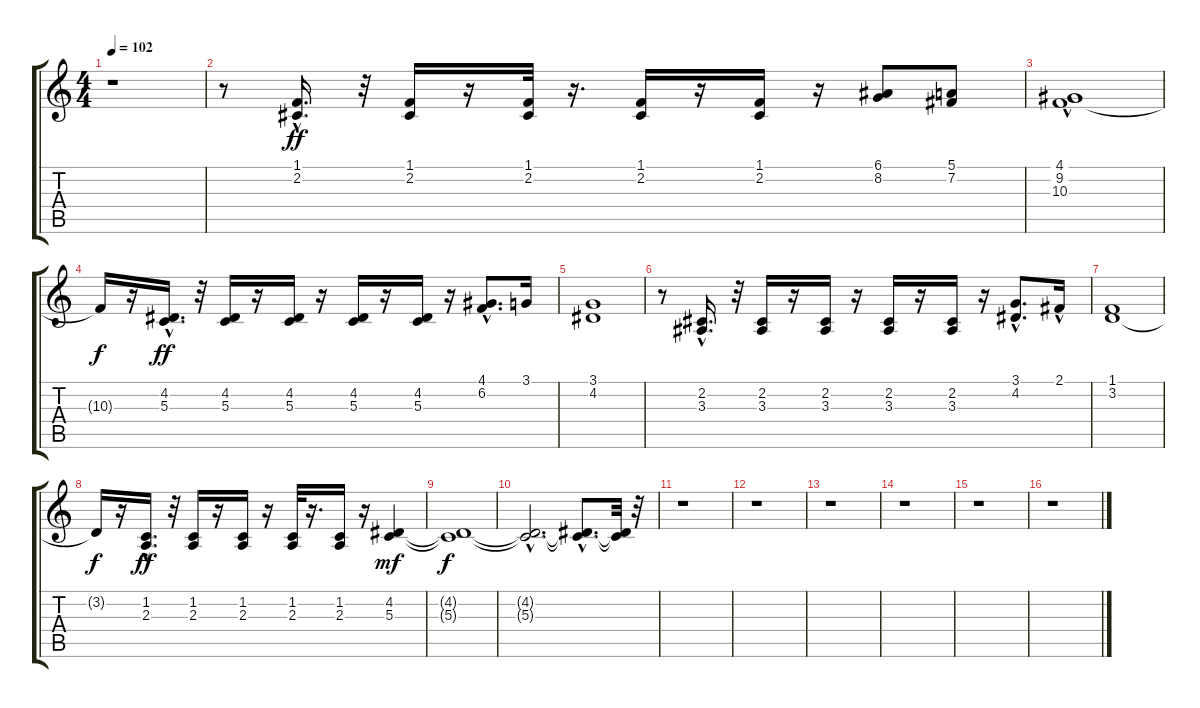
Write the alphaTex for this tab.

\track "" {instrument synthbrass1}
\staff {score tabs}
\tuning (E4 B3 G3 D3 A2 E2) {hide}
\ts (4 4)
\tempo 102
\clef g2
\ks c
r.1{dy ff instrument synthbrass1} |
r.8 (1.1{hac} 2.2{hac}).16{d} r.32 (1.1 2.2).16 r.16 (1.1 2.2).32 r.16{d} (1.1 2.2).16 r.16 (1.1 2.2).16 r.16 (6.1 8.2).8 (5.1 7.2).8 |
(4.1{hac} 9.2{hac} 10.3).1 |
10.3{t}.16{dy f} r.16 (4.2{hac} 5.3{hac}).16{d dy ff} r.32 (4.2 5.3).16 r.16 (4.2 5.3).16 r.16 (4.2 5.3).16 r.16 (4.2 5.3).16 r.16 (4.1{hac} 6.2).8{d} 3.1.16 |
(3.1 4.2).1 |
r.8 (2.2{hac} 3.3{hac}).16{d} r.32 (2.2 3.3).16 r.16 (2.2 3.3).16 r.16 (2.2 3.3).16 r.16 (2.2 3.3).16 r.16 (3.1{hac} 4.2).8{d} 2.1{hac}.16 |
(1.1 3.2).1 |
3.2{t}.16{dy f} r.16 (1.2{hac} 2.3{hac}).16{d dy ff} r.32 (1.2 2.3).16 r.16 (1.2 2.3).16 r.16 (1.2 2.3).32 r.16{d} (1.2 2.3).16 r.16 (4.2 5.3).4{dy mf} |
(4.2{t} 5.3{t}).1{dy f} |
(4.2{hac t} 5.3{hac t}).2{d} (4.2{hac t} 5.3{hac t}).8{d} (4.2{t} 5.3{t}).32 r.32 |
r.1 |
r.1 |
r.1 |
r.1 |
r.1 |
r.1
